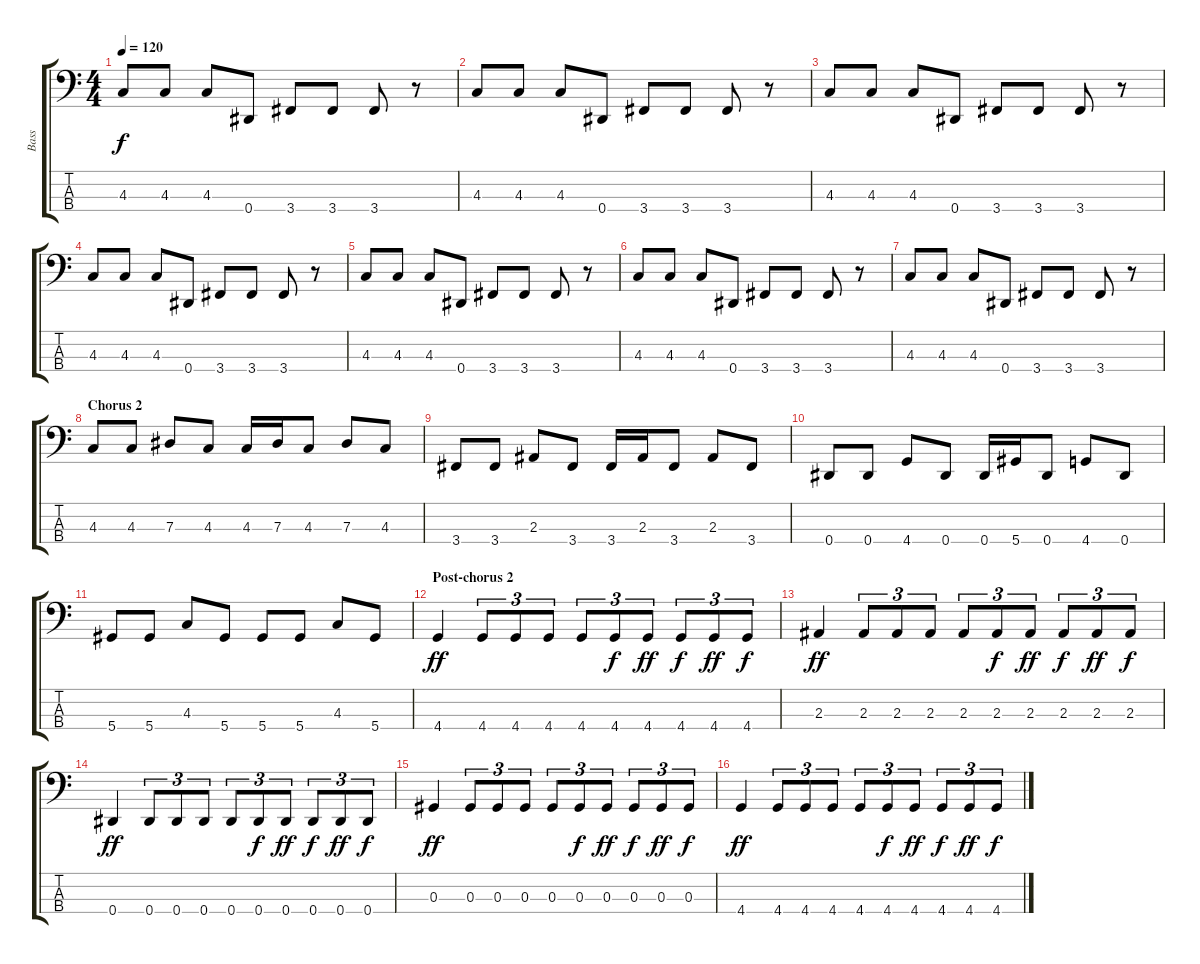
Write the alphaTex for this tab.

\track ("Bass" "Bass") {instrument electricbassfinger}
\staff {score tabs}
\tuning (Gb2 Db2 Ab1 Eb1) {hide}
\ts (4 4)
\tempo 120
\clef f4
\ks c
4.3.8{dy f} 4.3.8 4.3.8 0.4.8 3.4.8 3.4.8 3.4.8 r.8 |
4.3.8 4.3.8 4.3.8 0.4.8 3.4.8 3.4.8 3.4.8 r.8 |
4.3.8 4.3.8 4.3.8 0.4.8 3.4.8 3.4.8 3.4.8 r.8 |
4.3.8 4.3.8 4.3.8 0.4.8 3.4.8 3.4.8 3.4.8 r.8 |
4.3.8 4.3.8 4.3.8 0.4.8 3.4.8 3.4.8 3.4.8 r.8 |
4.3.8 4.3.8 4.3.8 0.4.8 3.4.8 3.4.8 3.4.8 r.8 |
4.3.8 4.3.8 4.3.8 0.4.8 3.4.8 3.4.8 3.4.8 r.8 |
\section ("" "Chorus 2")
4.3.8 4.3.8 7.3.8 4.3.8 4.3.16 7.3.16 4.3.8 7.3.8 4.3.8 |
3.4.8 3.4.8 2.3.8 3.4.8 3.4.16 2.3.16 3.4.8 2.3.8 3.4.8 |
0.4.8 0.4.8 4.4.8 0.4.8 0.4.16 5.4.16 0.4.8 4.4.8 0.4.8 |
5.4.8 5.4.8 4.3.8 5.4.8 5.4.8 5.4.8 4.3.8 5.4.8 |
\section ("" "Post-chorus 2")
4.4.4{dy ff} 4.4.8{tu (3 2)} 4.4.8{tu (3 2)} 4.4.8{tu (3 2)} 4.4.8{tu (3 2)} 4.4.8{tu (3 2) dy f} 4.4.8{tu (3 2) dy ff} 4.4.8{tu (3 2) dy f} 4.4.8{tu (3 2) dy ff} 4.4.8{tu (3 2) dy f} |
2.3.4{dy ff} 2.3.8{tu (3 2)} 2.3.8{tu (3 2)} 2.3.8{tu (3 2)} 2.3.8{tu (3 2)} 2.3.8{tu (3 2) dy f} 2.3.8{tu (3 2) dy ff} 2.3.8{tu (3 2) dy f} 2.3.8{tu (3 2) dy ff} 2.3.8{tu (3 2) dy f} |
0.4.4{dy ff} 0.4.8{tu (3 2)} 0.4.8{tu (3 2)} 0.4.8{tu (3 2)} 0.4.8{tu (3 2)} 0.4.8{tu (3 2) dy f} 0.4.8{tu (3 2) dy ff} 0.4.8{tu (3 2) dy f} 0.4.8{tu (3 2) dy ff} 0.4.8{tu (3 2) dy f} |
0.3.4{dy ff} 0.3.8{tu (3 2)} 0.3.8{tu (3 2)} 0.3.8{tu (3 2)} 0.3.8{tu (3 2)} 0.3.8{tu (3 2) dy f} 0.3.8{tu (3 2) dy ff} 0.3.8{tu (3 2) dy f} 0.3.8{tu (3 2) dy ff} 0.3.8{tu (3 2) dy f} |
4.4.4{dy ff} 4.4.8{tu (3 2)} 4.4.8{tu (3 2)} 4.4.8{tu (3 2)} 4.4.8{tu (3 2)} 4.4.8{tu (3 2) dy f} 4.4.8{tu (3 2) dy ff} 4.4.8{tu (3 2) dy f} 4.4.8{tu (3 2) dy ff} 4.4.8{tu (3 2) dy f}
